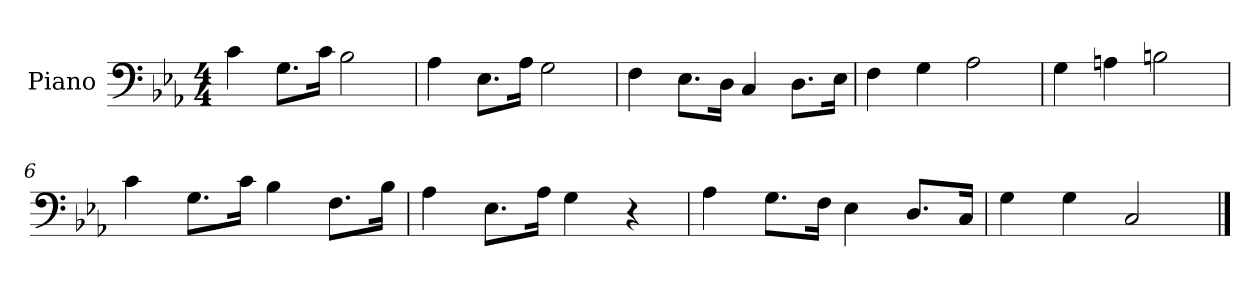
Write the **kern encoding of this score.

**kern
*part1
*staff1
*I"Piano
*I'Pno.
*clefF4
*k[b-e-a-]
*M4/4
*MM120
=1
4c\
8.G\L
16c\Jk
2B-\
=2
4A-\
8.E-\L
16A-\Jk
2G\
=3
4F\
8.E-\L
16D\Jk
4C/
8.D\L
16E-\Jk
=4
4F\
4G\
2A-\
=5
4G\
4An\
2Bn\
=6
4c\
8.G\L
16c\Jk
4B-\
8.F\L
16B-\Jk
=7
4A-\
8.E-\L
16A-\Jk
4G\
4r
!!LO:LB:g=z
=8
4A-\
8.G\L
16F\Jk
4E-\
8.D/L
16C/Jk
=9
4G\
4G\
2C/
==
*-
